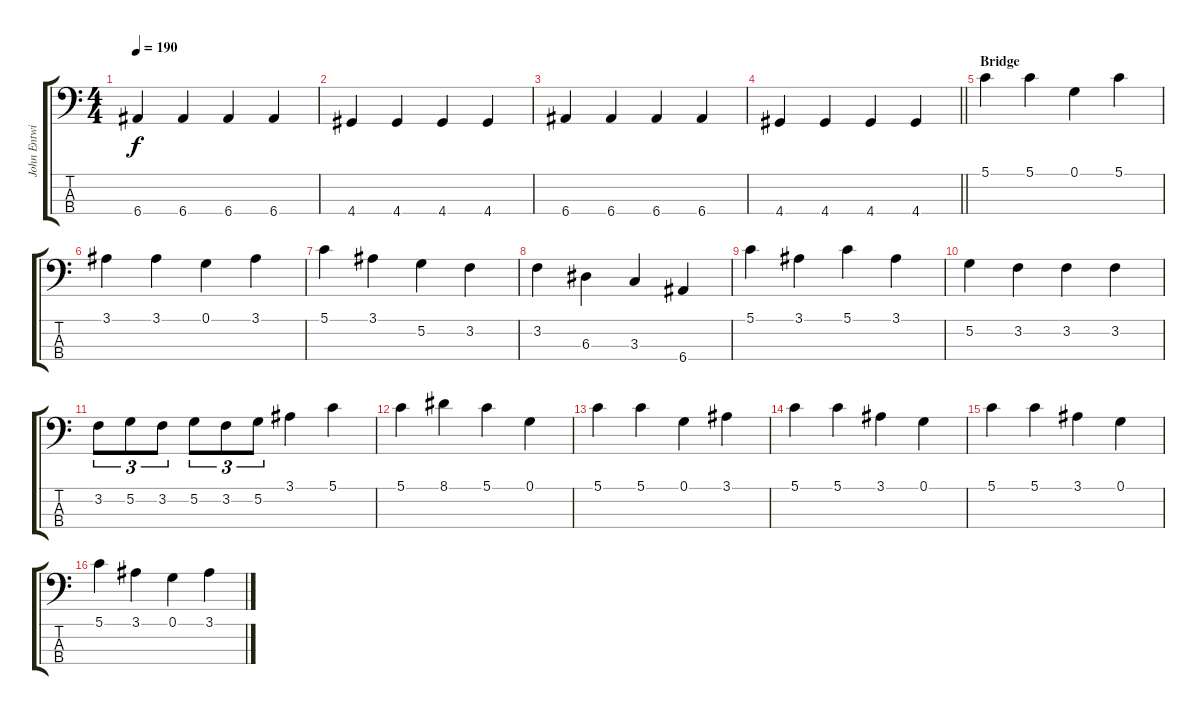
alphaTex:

\track ("John Entwistle" "John Entwi") {instrument electricbassfinger}
\staff {score tabs}
\tuning (G2 D2 A1 E1) {hide}
\ts (4 4)
\tempo 190
\clef f4
\ks c
6.4.4{dy f} 6.4.4 6.4.4 6.4.4 |
4.4.4 4.4.4 4.4.4 4.4.4 |
6.4.4 6.4.4 6.4.4 6.4.4 |
\barLineRight lightlight
4.4.4 4.4.4 4.4.4 4.4.4 |
\section ("" "Bridge")
5.1.4 5.1.4 0.1.4 5.1.4 |
3.1.4 3.1.4 0.1.4 3.1.4 |
5.1.4 3.1.4 5.2.4 3.2.4 |
3.2.4 6.3.4 3.3.4 6.4.4 |
5.1.4 3.1.4 5.1.4 3.1.4 |
5.2.4 3.2.4 3.2.4 3.2.4 |
3.2.8{tu (3 2)} 5.2.8{tu (3 2)} 3.2.8{tu (3 2)} 5.2.8{tu (3 2)} 3.2.8{tu (3 2)} 5.2.8{tu (3 2)} 3.1.4 5.1.4 |
5.1.4 8.1.4 5.1.4 0.1.4 |
5.1.4 5.1.4 0.1.4 3.1.4 |
5.1.4 5.1.4 3.1.4 0.1.4 |
5.1.4 5.1.4 3.1.4 0.1.4 |
5.1.4 3.1.4 0.1.4 3.1.4
